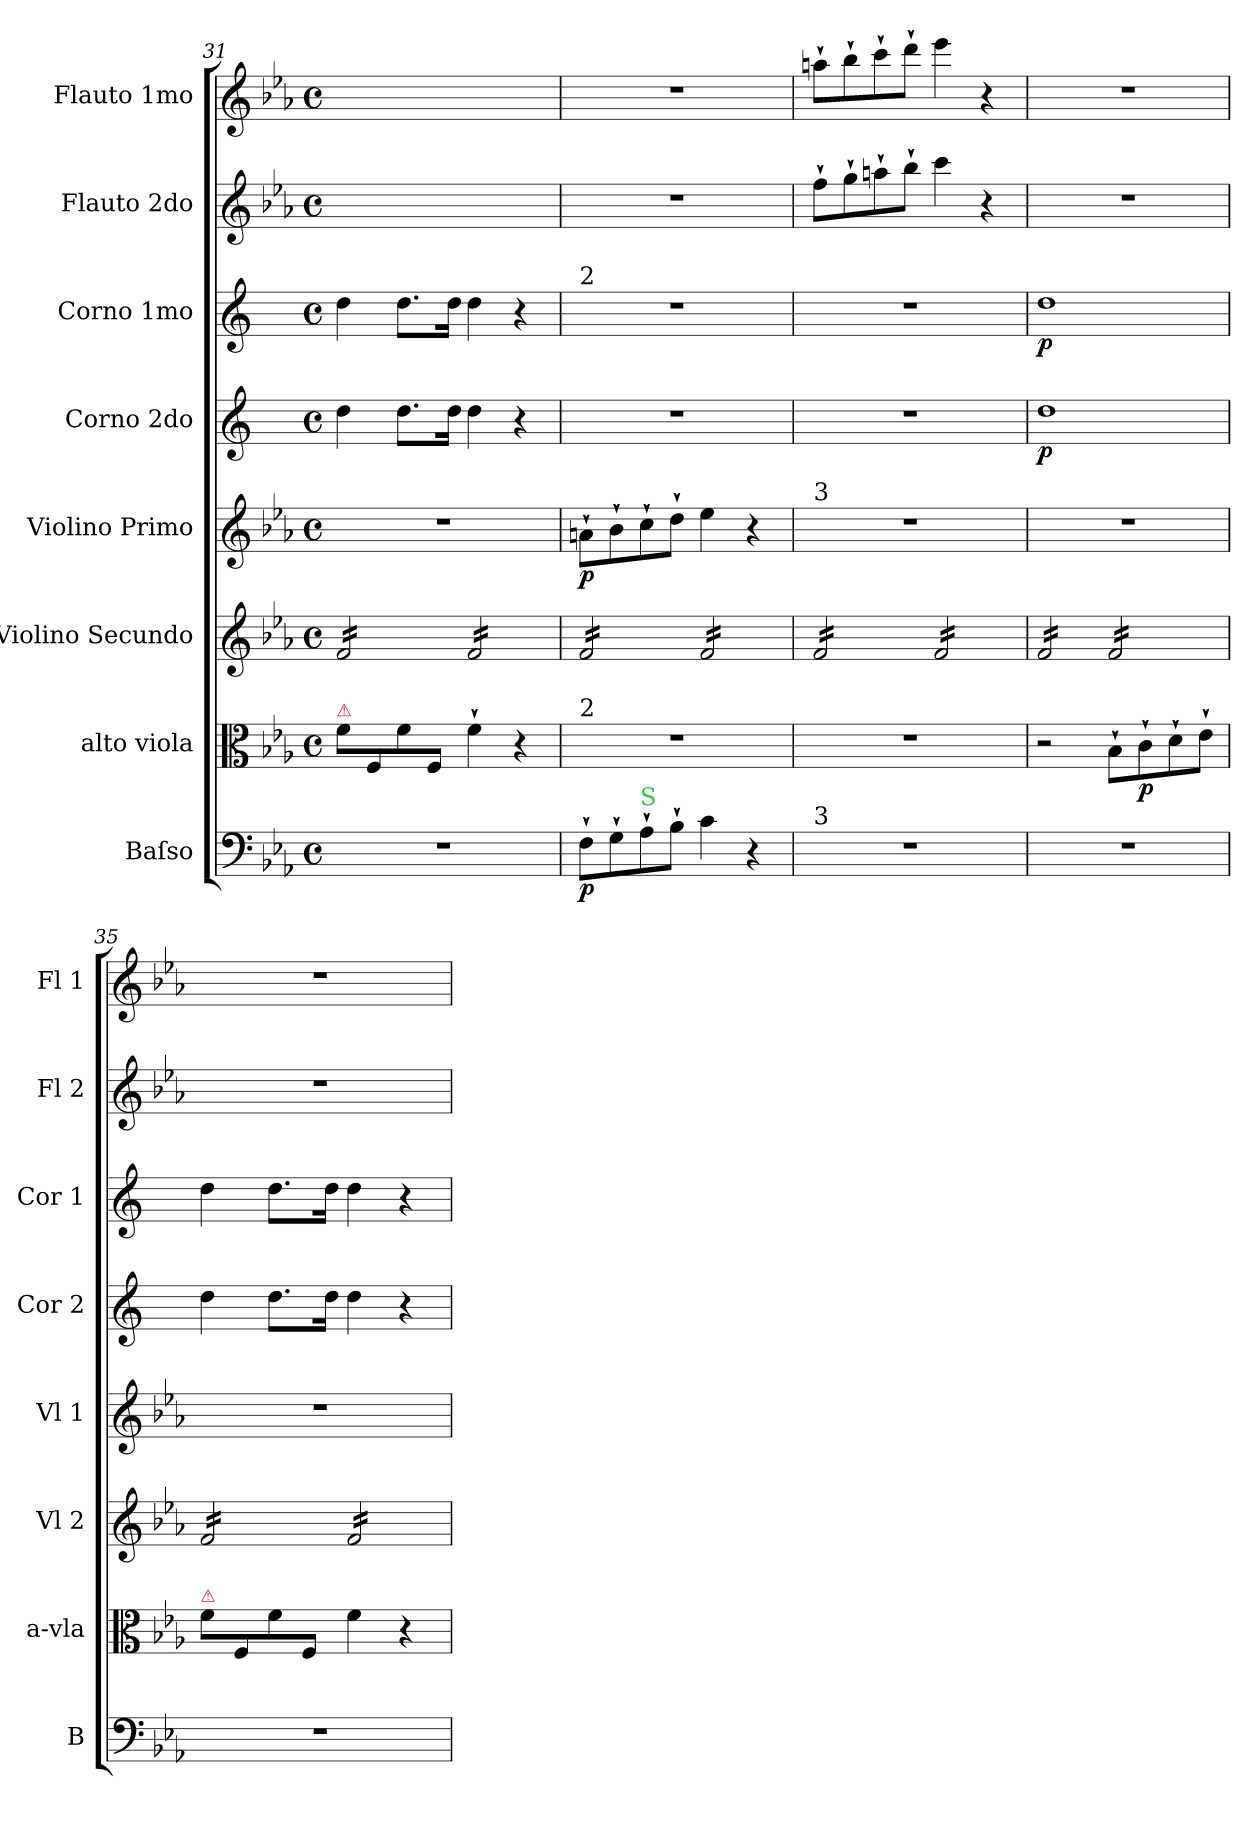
**kern	**dynam	**kern	**dynam	**kern	**kern	**dynam	**kern	**dynam	**kern	**dynam	**kern	**kern
*part8	*part8	*part7	*part7	*part6	*part5	*part5	*part4	*part4	*part3	*part3	*part2	*part1
*staff8	*staff8	*staff7	*staff7	*staff6	*staff5	*staff5	*staff4	*staff4	*staff3	*staff3	*staff2	*staff1
*I"Baſso	*	*I"alto viola	*	*I"Violino Secundo	*I"Violino Primo	*	*I"Corno 2do	*	*I"Corno 1mo	*	*I"Flauto 2do	*I"Flauto 1mo
*I'B	*	*I'a-vla	*	*I'Vl 2	*I'Vl 1	*	*I'Cor 2	*	*I'Cor 1	*	*I'Fl 2	*I'Fl 1
*clefF4	*	*clefC3	*	*clefG2	*clefG2	*	*clefG2	*	*clefG2	*	*clefG2	*clefG2
*	*	*	*	*	*	*	*ITrd-2c-3	*	*ITrd-2c-3	*	*	*
*k[b-e-a-]	*	*k[b-e-a-]	*	*k[b-e-a-]	*k[b-e-a-]	*	*k[b-e-a-]	*	*k[b-e-a-]	*	*k[b-e-a-]	*k[b-e-a-]
*E-:	*	*E-:	*	*E-:	*E-:	*	*	*	*	*	*E-:	*E-:
*M4/4	*	*M4/4	*	*M4/4	*M4/4	*	*M4/4	*	*M4/4	*	*M4/4	*M4/4
*met(c)	*	*met(c)	*	*met(c)	*met(c)	*	*met(c)	*	*met(c)	*	*met(c)	*met(c)
=31	=31	=31	=31	=31	=31	=31	=31	=31	=31	=31	=31	=31
!	!	!LO:TX:a:color=crimson:t=⚠	!	!	!	!	!	!	!	!	!	!
*	*	*	*	*tremolo	*	*	*	*	*	*	*	*
1r	.	8f\L	.	16f/LL	1r	.	4ff\	.	4ff\	.	1ryy	1ryy
.	.	.	.	16f/	.	.	.	.	.	.	.	.
.	.	8F/	.	16f/	.	.	.	.	.	.	.	.
.	.	.	.	16f/	.	.	.	.	.	.	.	.
.	.	8f\	.	16f/	.	.	8.ff\L	.	8.ff\L	.	.	.
.	.	.	.	16f/	.	.	.	.	.	.	.	.
.	.	8F/J	.	16f/	.	.	.	.	.	.	.	.
.	.	.	.	16f/JJ	.	.	16ff\Jk	.	16ff\Jk	.	.	.
.	.	4f`\	.	16f/LL	.	.	4ff\	.	4ff\	.	.	.
.	.	.	.	16f/	.	.	.	.	.	.	.	.
.	.	.	.	16f/	.	.	.	.	.	.	.	.
.	.	.	.	16f/	.	.	.	.	.	.	.	.
.	.	4r	.	16f/	.	.	4r	.	4r	.	.	.
.	.	.	.	16f/	.	.	.	.	.	.	.	.
.	.	.	.	16f/	.	.	.	.	.	.	.	.
.	.	.	.	16f/JJ	.	.	.	.	.	.	.	.
=32	=32	=32	=32	=32	=32	=32	=32	=32	=32	=32	=32	=32
!	!	!	!	!	!	!	!	!	!LO:TX:a:t=2	!	!	!
!	!	!LO:TX:a:t=2	!	!	!	!	!	!	!	!	!	!
8F`\L	p	1r	.	16f/LL	8an`/L	p	1r	.	1r	.	1r	1r
.	.	.	.	16f/	.	.	.	.	.	.	.	.
8G`\	.	.	.	16f/	8b-`\	.	.	.	.	.	.	.
.	.	.	.	16f/	.	.	.	.	.	.	.	.
!LO:TX:a:color=limegreen:t=S	!	!	!	!	!	!	!	!	!	!	!	!
8A-`\	.	.	.	16f/	8cc`\	.	.	.	.	.	.	.
.	.	.	.	16f/	.	.	.	.	.	.	.	.
8B-`\J	.	.	.	16f/	8dd`\J	.	.	.	.	.	.	.
.	.	.	.	16f/JJ	.	.	.	.	.	.	.	.
4c\	.	.	.	16f/LL	4ee-\	.	.	.	.	.	.	.
.	.	.	.	16f/	.	.	.	.	.	.	.	.
.	.	.	.	16f/	.	.	.	.	.	.	.	.
.	.	.	.	16f/	.	.	.	.	.	.	.	.
4r	.	.	.	16f/	4r	.	.	.	.	.	.	.
.	.	.	.	16f/	.	.	.	.	.	.	.	.
.	.	.	.	16f/	.	.	.	.	.	.	.	.
.	.	.	.	16f/JJ	.	.	.	.	.	.	.	.
=33	=33	=33	=33	=33	=33	=33	=33	=33	=33	=33	=33	=33
!	!	!	!	!	!LO:TX:a:t=3	!	!	!	!	!	!	!
!LO:TX:a:t=3	!	!	!	!	!	!	!	!	!	!	!	!
1r	.	1r	.	16f/LL	1r	.	1r	.	1r	.	8ff`\L	8aan`\L
.	.	.	.	16f/	.	.	.	.	.	.	.	.
.	.	.	.	16f/	.	.	.	.	.	.	8gg`\	8bb-`\
.	.	.	.	16f/	.	.	.	.	.	.	.	.
.	.	.	.	16f/	.	.	.	.	.	.	8aan`\	8ccc`\
.	.	.	.	16f/	.	.	.	.	.	.	.	.
.	.	.	.	16f/	.	.	.	.	.	.	8bb-`\J	8ddd`\J
.	.	.	.	16f/JJ	.	.	.	.	.	.	.	.
.	.	.	.	16f/LL	.	.	.	.	.	.	4ccc\	4eee-\
.	.	.	.	16f/	.	.	.	.	.	.	.	.
.	.	.	.	16f/	.	.	.	.	.	.	.	.
.	.	.	.	16f/	.	.	.	.	.	.	.	.
.	.	.	.	16f/	.	.	.	.	.	.	4r	4r
.	.	.	.	16f/	.	.	.	.	.	.	.	.
.	.	.	.	16f/	.	.	.	.	.	.	.	.
.	.	.	.	16f/JJ	.	.	.	.	.	.	.	.
=34	=34	=34	=34	=34	=34	=34	=34	=34	=34	=34	=34	=34
1r	.	2r	.	16f/LL	1r	.	1ff\	p	1ff\	p	1r	1r
.	.	.	.	16f/	.	.	.	.	.	.	.	.
.	.	.	.	16f/	.	.	.	.	.	.	.	.
.	.	.	.	16f/	.	.	.	.	.	.	.	.
.	.	.	.	16f/	.	.	.	.	.	.	.	.
.	.	.	.	16f/	.	.	.	.	.	.	.	.
.	.	.	.	16f/	.	.	.	.	.	.	.	.
.	.	.	.	16f/JJ	.	.	.	.	.	.	.	.
.	.	8B-`\L	.	16f/LL	.	.	.	.	.	.	.	.
.	.	.	.	16f/	.	.	.	.	.	.	.	.
.	.	8c`\	p	16f/	.	.	.	.	.	.	.	.
.	.	.	.	16f/	.	.	.	.	.	.	.	.
.	.	8d`\	.	16f/	.	.	.	.	.	.	.	.
.	.	.	.	16f/	.	.	.	.	.	.	.	.
.	.	8e-`\J	.	16f/	.	.	.	.	.	.	.	.
.	.	.	.	16f/JJ	.	.	.	.	.	.	.	.
=35	=35	=35	=35	=35	=35	=35	=35	=35	=35	=35	=35	=35
!	!	!LO:TX:a:color=crimson:t=⚠	!	!	!	!	!	!	!	!	!	!
1r	.	8f\L	.	16f/LL	1r	.	4ff\	.	4ff\	.	1r	1r
.	.	.	.	16f/	.	.	.	.	.	.	.	.
.	.	8F/	.	16f/	.	.	.	.	.	.	.	.
.	.	.	.	16f/	.	.	.	.	.	.	.	.
.	.	8f\	.	16f/	.	.	8.ff\L	.	8.ff\L	.	.	.
.	.	.	.	16f/	.	.	.	.	.	.	.	.
.	.	8F/J	.	16f/	.	.	.	.	.	.	.	.
.	.	.	.	16f/JJ	.	.	16ff\Jk	.	16ff\Jk	.	.	.
.	.	4f\	.	16f/LL	.	.	4ff\	.	4ff\	.	.	.
.	.	.	.	16f/	.	.	.	.	.	.	.	.
.	.	.	.	16f/	.	.	.	.	.	.	.	.
.	.	.	.	16f/	.	.	.	.	.	.	.	.
.	.	4r	.	16f/	.	.	4r	.	4r	.	.	.
.	.	.	.	16f/	.	.	.	.	.	.	.	.
.	.	.	.	16f/	.	.	.	.	.	.	.	.
.	.	.	.	16f/JJ	.	.	.	.	.	.	.	.
*	*	*	*	*Xtremolo	*	*	*	*	*	*	*	*
=	=	=	=	=	=	=	=	=	=	=	=	=
*-	*-	*-	*-	*-	*-	*-	*-	*-	*-	*-	*-	*-
